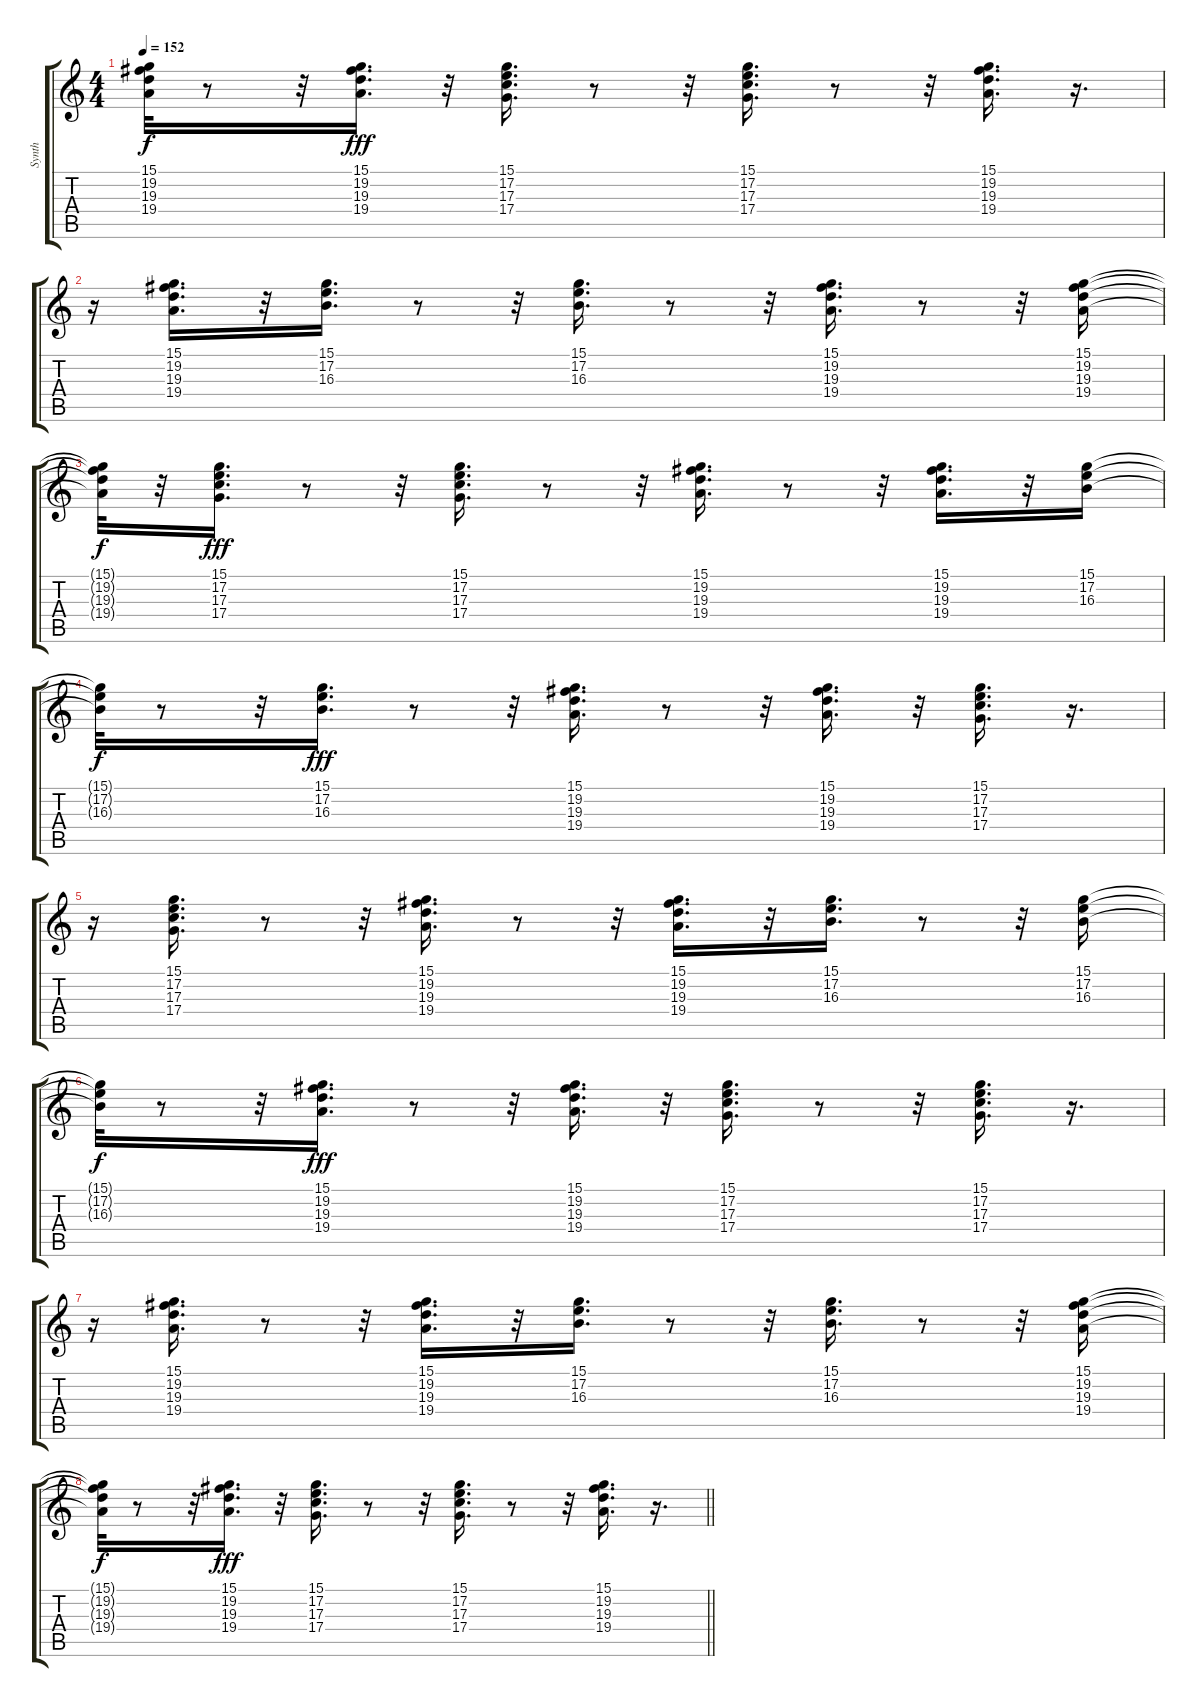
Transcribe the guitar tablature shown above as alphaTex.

\track ("Synth" "Synth") {instrument synthstrings1}
\staff {score tabs}
\tuning (E4 B3 G3 D3 A2 E2) {hide}
\ts (4 4)
\tempo 152
\clef g2
\ks c
(15.1{t} 19.2{t} 19.3{t} 19.4{t}).32{dy f} r.8 r.32 (15.1 19.2 19.3 19.4).16{d dy fff} r.32 (15.1 17.2 17.3 17.4).16{d} r.8 r.32 (15.1 17.2 17.3 17.4).16{d} r.8 r.32 (15.1 19.2 19.3 19.4).16{d} r.16{d} |
r.16 (15.1 19.2 19.3 19.4).16{d} r.32 (15.1 17.2 16.3).16{d} r.8 r.32 (15.1 17.2 16.3).16{d} r.8 r.32 (15.1 19.2 19.3 19.4).16{d} r.8 r.32 (15.1 19.2 19.3 19.4).16 |
(15.1{t} 19.2{t} 19.3{t} 19.4{t}).32{dy f} r.32 (15.1 17.2 17.3 17.4).16{d dy fff} r.8 r.32 (15.1 17.2 17.3 17.4).16{d} r.8 r.32 (15.1 19.2 19.3 19.4).16{d} r.8 r.32 (15.1 19.2 19.3 19.4).16{d} r.32 (15.1 17.2 16.3).16 |
(15.1{t} 17.2{t} 16.3{t}).32{dy f} r.8 r.32 (15.1 17.2 16.3).16{d dy fff} r.8 r.32 (15.1 19.2 19.3 19.4).16{d} r.8 r.32 (15.1 19.2 19.3 19.4).16{d} r.32 (15.1 17.2 17.3 17.4).16{d} r.16{d} |
r.16 (15.1 17.2 17.3 17.4).16{d} r.8 r.32 (15.1 19.2 19.3 19.4).16{d} r.8 r.32 (15.1 19.2 19.3 19.4).16{d} r.32 (15.1 17.2 16.3).16{d} r.8 r.32 (15.1 17.2 16.3).16 |
(15.1{t} 17.2{t} 16.3{t}).32{dy f} r.8 r.32 (15.1 19.2 19.3 19.4).16{d dy fff} r.8 r.32 (15.1 19.2 19.3 19.4).16{d} r.32 (15.1 17.2 17.3 17.4).16{d} r.8 r.32 (15.1 17.2 17.3 17.4).16{d} r.16{d} |
r.16 (15.1 19.2 19.3 19.4).16{d} r.8 r.32 (15.1 19.2 19.3 19.4).16{d} r.32 (15.1 17.2 16.3).16{d} r.8 r.32 (15.1 17.2 16.3).16{d} r.8 r.32 (15.1 19.2 19.3 19.4).16 |
\barLineRight lightlight
(15.1{t} 19.2{t} 19.3{t} 19.4{t}).32{dy f} r.8 r.32 (15.1 19.2 19.3 19.4).16{d dy fff} r.32 (15.1 17.2 17.3 17.4).16{d} r.8 r.32 (15.1 17.2 17.3 17.4).16{d} r.8 r.32 (15.1 19.2 19.3 19.4).16{d} r.16{d}
